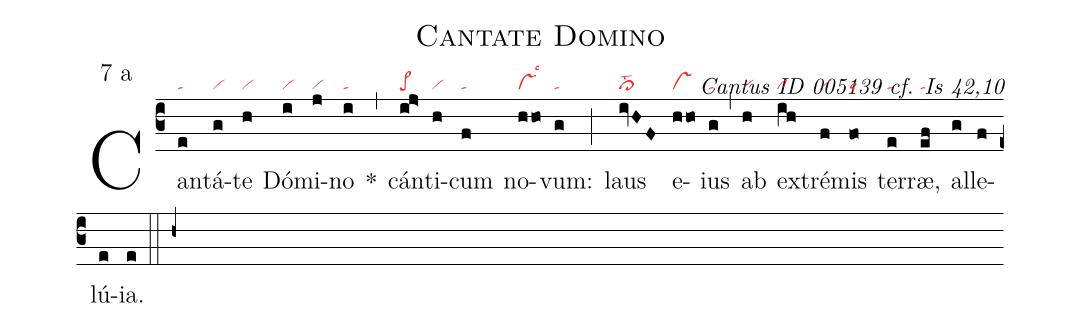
name: Cantate Domino;
mode: 7;
mode-differentia: a;
commentary: Cantus ID 005139 cf. Is 42,10;
nabc-lines: 1;
%%
(c3)

Can(e|ta)tá(g|vi)te(h|vi) Dó(i|vi)mi(j|vi)no(i|ta) *(,) cán(ij>|pe>)ti(h|vi)cum(f|ta) no(hho|vslsc3)vum:(g|ta) (;) laus(ivHF|cl>lst2) e(hho|vs)ius(g|ta) (,) ab(h|vi) ex(ih|cl)tré(f|vi)mis(fo|or) ter(e|ta)ræ,(ef|ta) al(g)le(f)lú(e)ia.(e)

(::)

(h+)
